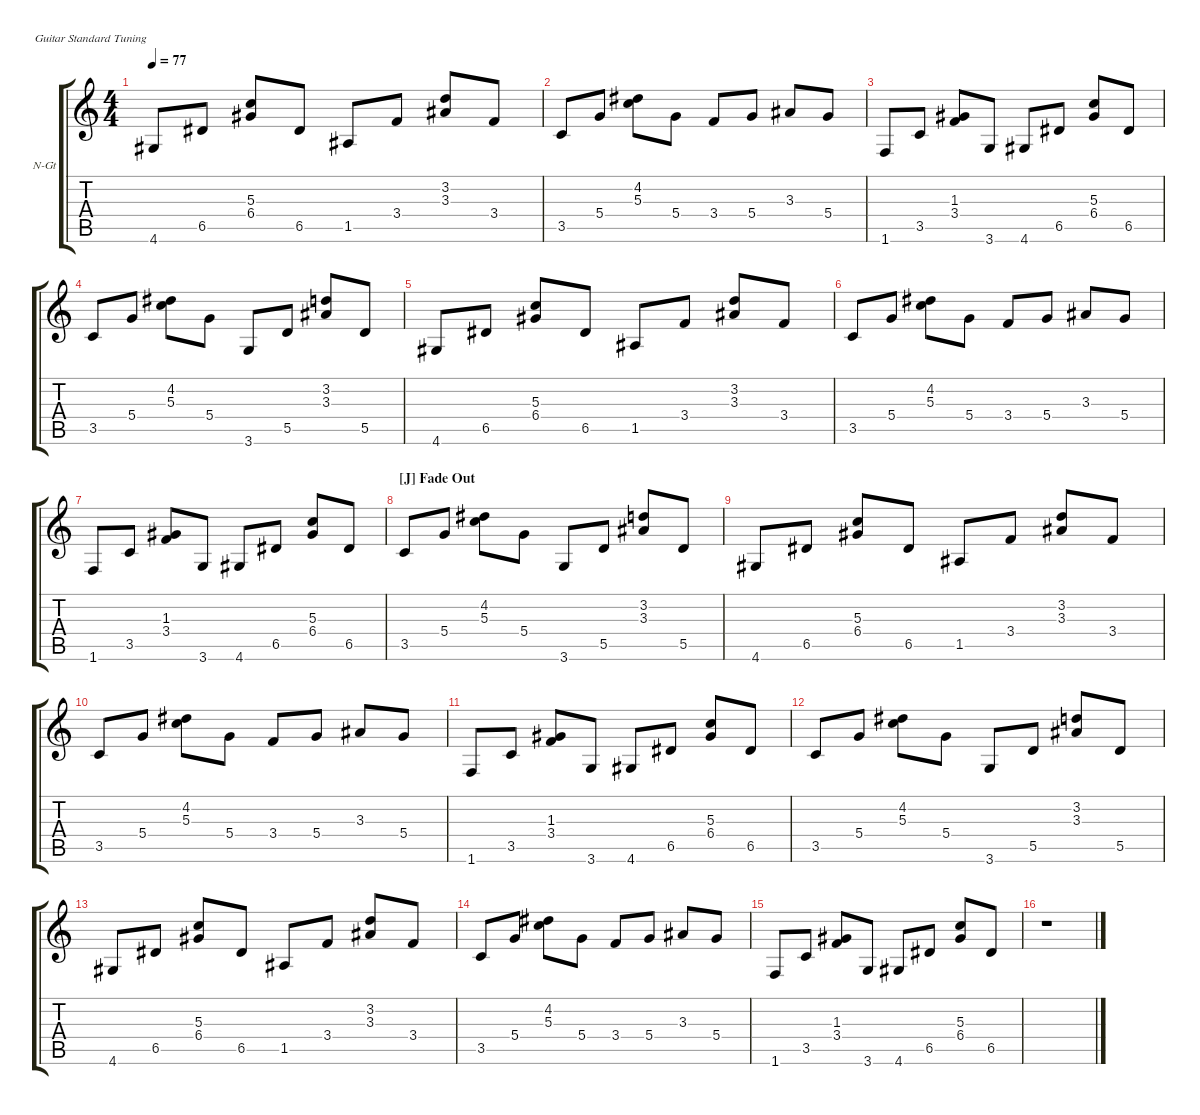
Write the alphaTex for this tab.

\hideDynamics
\bracketExtendMode groupsimilarinstruments
\firstSystemTrackNameOrientation horizontal
\otherSystemsTrackNameOrientation horizontal
\track ("Guitar I" "N-Gt") {multiBarRest instrument acousticguitarnylon}
\staff {score tabs}
\tuning (E4 B3 G3 D3 A2 E2)
\ts (4 4)
\tempo 77
\clef g2
\ks c
4.6.8{dy f} 6.5.8 (5.3 6.4).8 6.5.8 1.5.8 3.4.8 (3.2 3.3).8 3.4.8 |
3.5.8 5.4.8 (4.2 5.3).8 5.4.8 3.4.8 5.4.8 3.3.8 5.4.8 |
1.6.8 3.5.8 (1.3 3.4).8 3.6.8 4.6.8 6.5.8 (5.3 6.4).8 6.5.8 |
3.5.8 5.4.8 (4.2 5.3).8 5.4.8 3.6.8 5.5.8 (3.2 3.3).8 5.5.8 |
4.6.8 6.5.8 (5.3 6.4).8 6.5.8 1.5.8 3.4.8 (3.2 3.3).8 3.4.8 |
3.5.8 5.4.8 (4.2 5.3).8 5.4.8 3.4.8 5.4.8 3.3.8 5.4.8 |
1.6.8 3.5.8 (1.3 3.4).8 3.6.8 4.6.8 6.5.8 (5.3 6.4).8 6.5.8 |
\section ("J" "Fade Out")
3.5.8 5.4.8 (4.2 5.3).8 5.4.8 3.6.8 5.5.8 (3.2 3.3).8 5.5.8 |
4.6.8 6.5.8 (5.3 6.4).8 6.5.8 1.5.8 3.4.8 (3.2 3.3).8 3.4.8 |
3.5.8 5.4.8 (4.2 5.3).8 5.4.8 3.4.8 5.4.8 3.3.8 5.4.8 |
1.6.8 3.5.8 (1.3 3.4).8 3.6.8 4.6.8 6.5.8 (5.3 6.4).8 6.5.8 |
3.5.8 5.4.8 (4.2 5.3).8 5.4.8 3.6.8 5.5.8 (3.2 3.3).8 5.5.8 |
4.6.8 6.5.8 (5.3 6.4).8 6.5.8 1.5.8 3.4.8 (3.2 3.3).8 3.4.8 |
3.5.8 5.4.8 (4.2 5.3).8 5.4.8 3.4.8 5.4.8 3.3.8 5.4.8 |
1.6.8 3.5.8 (1.3 3.4).8 3.6.8 4.6.8 6.5.8 (5.3 6.4).8 6.5.8 |
r.1
